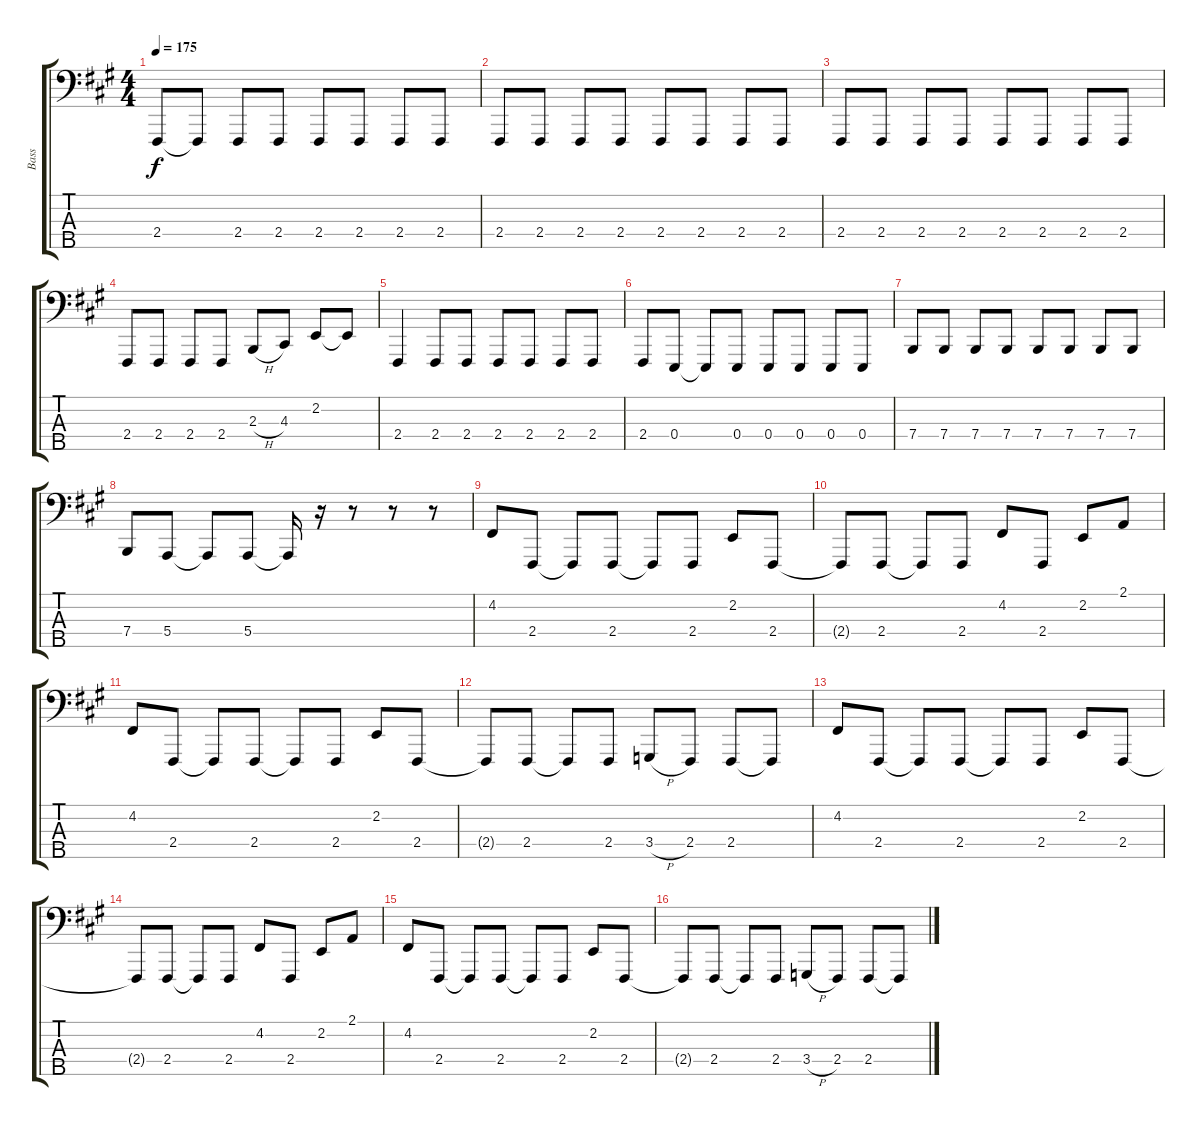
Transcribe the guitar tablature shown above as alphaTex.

\track ("Bass " "Bass ") {instrument lead2sawtooth}
\staff {score tabs}
\tuning (G2 D2 A1 E1 B0) {hide}
\ts (4 4)
\tempo 175
\clef f4
\ks f#minor
2.4.8{dy f} 2.4{t}.8 2.4.8 2.4.8 2.4.8 2.4.8 2.4.8 2.4.8 |
2.4.8 2.4.8 2.4.8 2.4.8 2.4.8 2.4.8 2.4.8 2.4.8 |
2.4.8 2.4.8 2.4.8 2.4.8 2.4.8 2.4.8 2.4.8 2.4.8 |
2.4.8 2.4.8 2.4.8 2.4.8 2.3{h}.8 4.3.8 2.2.8 2.2{t}.8 |
2.4.4 2.4.8 2.4.8 2.4.8 2.4.8 2.4.8 2.4.8 |
2.4.8 0.4.8 0.4{t}.8 0.4.8 0.4.8 0.4.8 0.4.8 0.4.8 |
7.4.8 7.4.8 7.4.8 7.4.8 7.4.8 7.4.8 7.4.8 7.4.8 |
7.4.8 5.4.8 5.4{t}.8 5.4.8 5.4{t}.16 r.16 r.8 r.8 r.8 |
4.2.8 2.4.8 2.4{t}.8 2.4.8 2.4{t}.8 2.4.8 2.2.8 2.4.8 |
2.4{t}.8 2.4.8 2.4{t}.8 2.4.8 4.2.8 2.4.8 2.2.8 2.1.8 |
4.2.8 2.4.8 2.4{t}.8 2.4.8 2.4{t}.8 2.4.8 2.2.8 2.4.8 |
2.4{t}.8 2.4.8 2.4{t}.8 2.4.8 3.4{h}.8 2.4.8 2.4.8 2.4{t}.8 |
4.2.8 2.4.8 2.4{t}.8 2.4.8 2.4{t}.8 2.4.8 2.2.8 2.4.8 |
2.4{t}.8 2.4.8 2.4{t}.8 2.4.8 4.2.8 2.4.8 2.2.8 2.1.8 |
4.2.8 2.4.8 2.4{t}.8 2.4.8 2.4{t}.8 2.4.8 2.2.8 2.4.8 |
2.4{t}.8 2.4.8 2.4{t}.8 2.4.8 3.4{h}.8 2.4.8 2.4.8 2.4{t}.8
